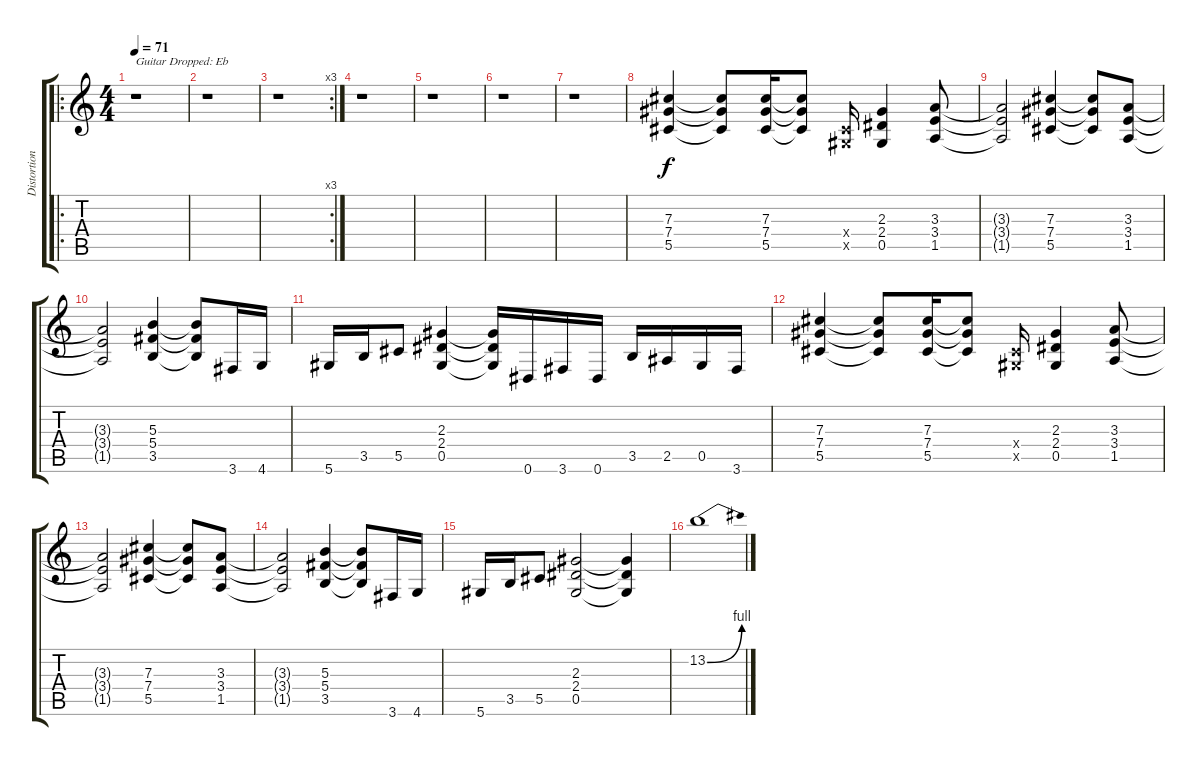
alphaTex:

\track ("Distortion Guitar" "Distortion") {instrument distortionguitar}
\staff {score tabs}
\tuning (Eb4 Bb3 Gb3 Db3 Ab2 Eb2) {hide}
\ro
\ts (4 4)
\tempo 71
\clef g2
\ks c
r.1{txt "Guitar Dropped: Eb" dy f instrument distortionguitar} |
r.1 |
\rc 3
r.1 |
r.1 |
r.1 |
r.1 |
r.1 |
(7.3 7.4 5.5).4 (7.3{t} 7.4{t} 5.5{t}).8 (7.3 7.4 5.5).16 (7.3{t} 7.4{t} 5.5{t}).8 (0.4{x} 0.5{x}).16 (2.3 2.4 0.5).4 (3.3 3.4 1.5).8 |
(3.3{t} 3.4{t} 1.5{t}).2 (7.3 7.4 5.5).4 (7.3{t} 7.4{t} 5.5{t}).8 (3.3 3.4 1.5).8 |
(3.3{t} 3.4{t} 1.5{t}).2 (5.3 5.4 3.5).4 (5.3{t} 5.4{t} 3.5{t}).8 3.6.16 4.6.16 |
5.6.16 3.5.16 5.5.8 (2.3 2.4 0.5).4 (2.3{t} 2.4{t} 0.5{t}).16 0.6.16 3.6.16 0.6.16 3.5.16 2.5.16 0.5.16 3.6.16 |
(7.3 7.4 5.5).4 (7.3{t} 7.4{t} 5.5{t}).8 (7.3 7.4 5.5).16 (7.3{t} 7.4{t} 5.5{t}).8 (0.4{x} 0.5{x}).16 (2.3 2.4 0.5).4 (3.3 3.4 1.5).8 |
(3.3{t} 3.4{t} 1.5{t}).2 (7.3 7.4 5.5).4 (7.3{t} 7.4{t} 5.5{t}).8 (3.3 3.4 1.5).8 |
(3.3{t} 3.4{t} 1.5{t}).2 (5.3 5.4 3.5).4 (5.3{t} 5.4{t} 3.5{t}).8 3.6.16 4.6.16 |
5.6.16 3.5.16 5.5.8 (2.3 2.4 0.5).2 (2.3{t} 2.4{t} 0.5{t}).4 |
13.2{be (bend 0 0 60 4)}.1
